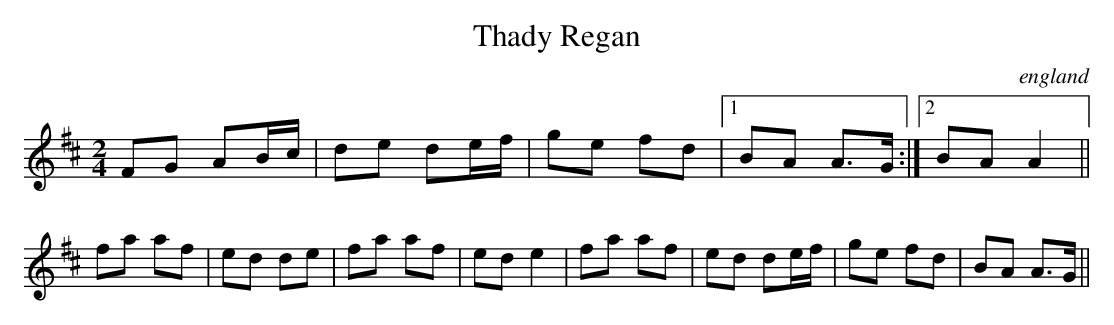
X:1
T:Thady Regan
O:england
M:2/4
L:1/8
K:D
FG AB/c/|de de/f/|ge fd|1 BA A>G:|2 BA A2||
fa af|ed de|fa af|ed e2|fa af|ed de/f/|ge fd|BA A>G||
